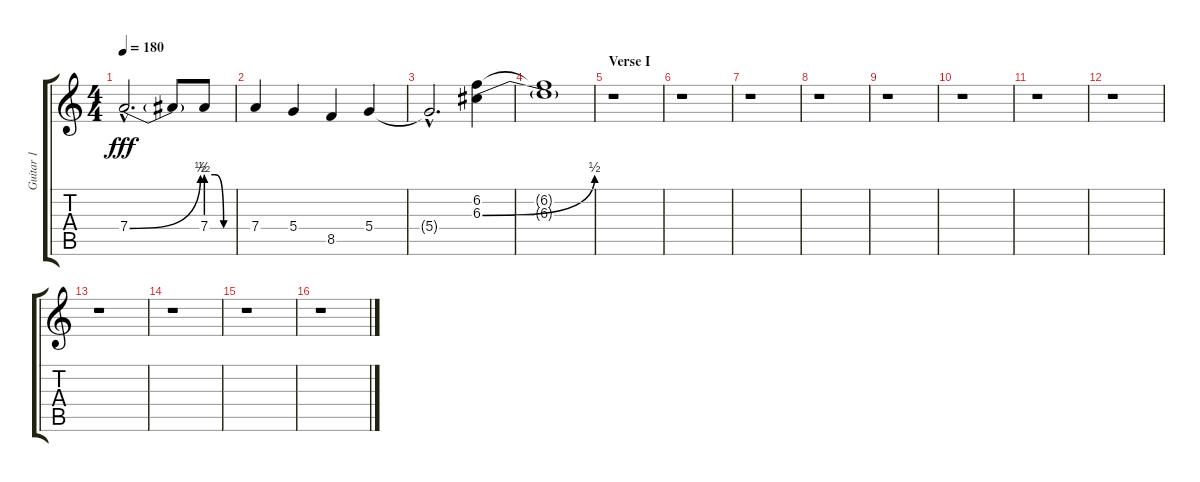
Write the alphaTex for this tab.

\track ("Guitar 1" "Guitar 1") {instrument distortionguitar}
\staff {score tabs}
\tuning (E4 B3 G3 D3 A2 E2) {hide}
\ts (4 4)
\tempo 180
\clef g2
\ks c
7.4{be (bend 0 0 60 2) hac}.2{d dy fff} 7.4{t}.8 7.4{be (custom 0 2 20 2 40 0 60 0)}.8 |
7.4.4 5.4.4 8.5.4 5.4.4 |
5.4{hac t}.2{d} (6.2 6.3{be (bend 0 0 60 2)}).4 |
(6.2{t} 6.3{t}).1 |
\section ("" "Verse I")
r.1 |
r.1 |
r.1 |
r.1 |
r.1 |
r.1 |
r.1 |
r.1 |
r.1 |
r.1 |
r.1 |
r.1
